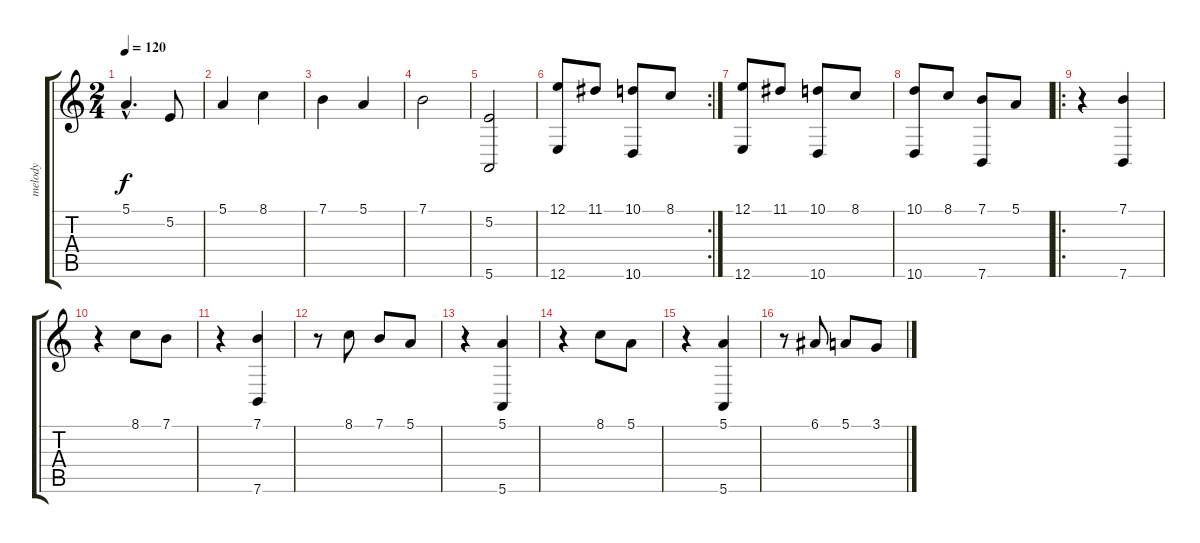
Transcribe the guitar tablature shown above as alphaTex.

\track ("melody" "melody") {instrument acousticgrandpiano}
\staff {score tabs}
\tuning (E4 B3 G3 D3 A2 E2) {hide}
\ts (2 4)
\tempo 120
\clef g2
\ks c
5.1{hac}.4{d dy f} 5.2.8 |
5.1.4 8.1.4 |
7.1.4 5.1.4 |
7.1.2 |
(5.2 5.6).2 |
\rc 2
(12.1 12.6).8 11.1.8 (10.1 10.6).8 8.1.8 |
(12.1 12.6).8 11.1.8 (10.1 10.6).8 8.1.8 |
(10.1 10.6).8 8.1.8 (7.1 7.6).8 5.1.8 |
\ro
r.4 (7.1 7.6).4 |
r.4 8.1.8 7.1.8 |
r.4 (7.1 7.6).4 |
r.8 8.1.8 7.1.8 5.1.8 |
r.4 (5.1 5.6).4 |
r.4 8.1.8 5.1.8 |
r.4 (5.1 5.6).4 |
r.8 6.1.8 5.1.8 3.1.8
